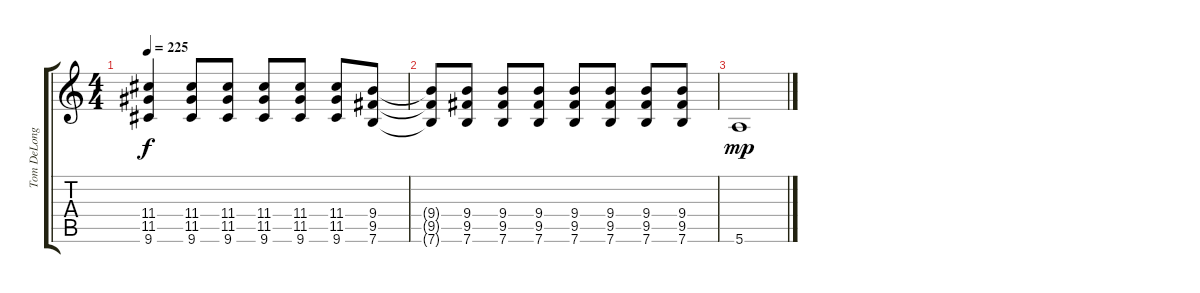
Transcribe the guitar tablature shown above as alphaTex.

\track ("Tom DeLonge - Guitar 2" "Tom DeLong") {instrument overdrivenguitar}
\staff {score tabs}
\tuning (E4 B3 G3 D3 A2 E2) {hide}
\ts (4 4)
\tempo 225
\clef g2
\ks c
(11.4 11.5 9.6).4{dy f} (11.4 11.5 9.6).8 (11.4 11.5 9.6).8 (11.4 11.5 9.6).8 (11.4 11.5 9.6).8 (11.4 11.5 9.6).8 (9.4 9.5 7.6).8 |
(9.4{t} 9.5{t} 7.6{t}).8 (9.4 9.5 7.6).8 (9.4 9.5 7.6).8 (9.4 9.5 7.6).8 (9.4 9.5 7.6).8 (9.4 9.5 7.6).8 (9.4 9.5 7.6).8 (9.4 9.5 7.6).8 |
5.6.1{dy mp}
